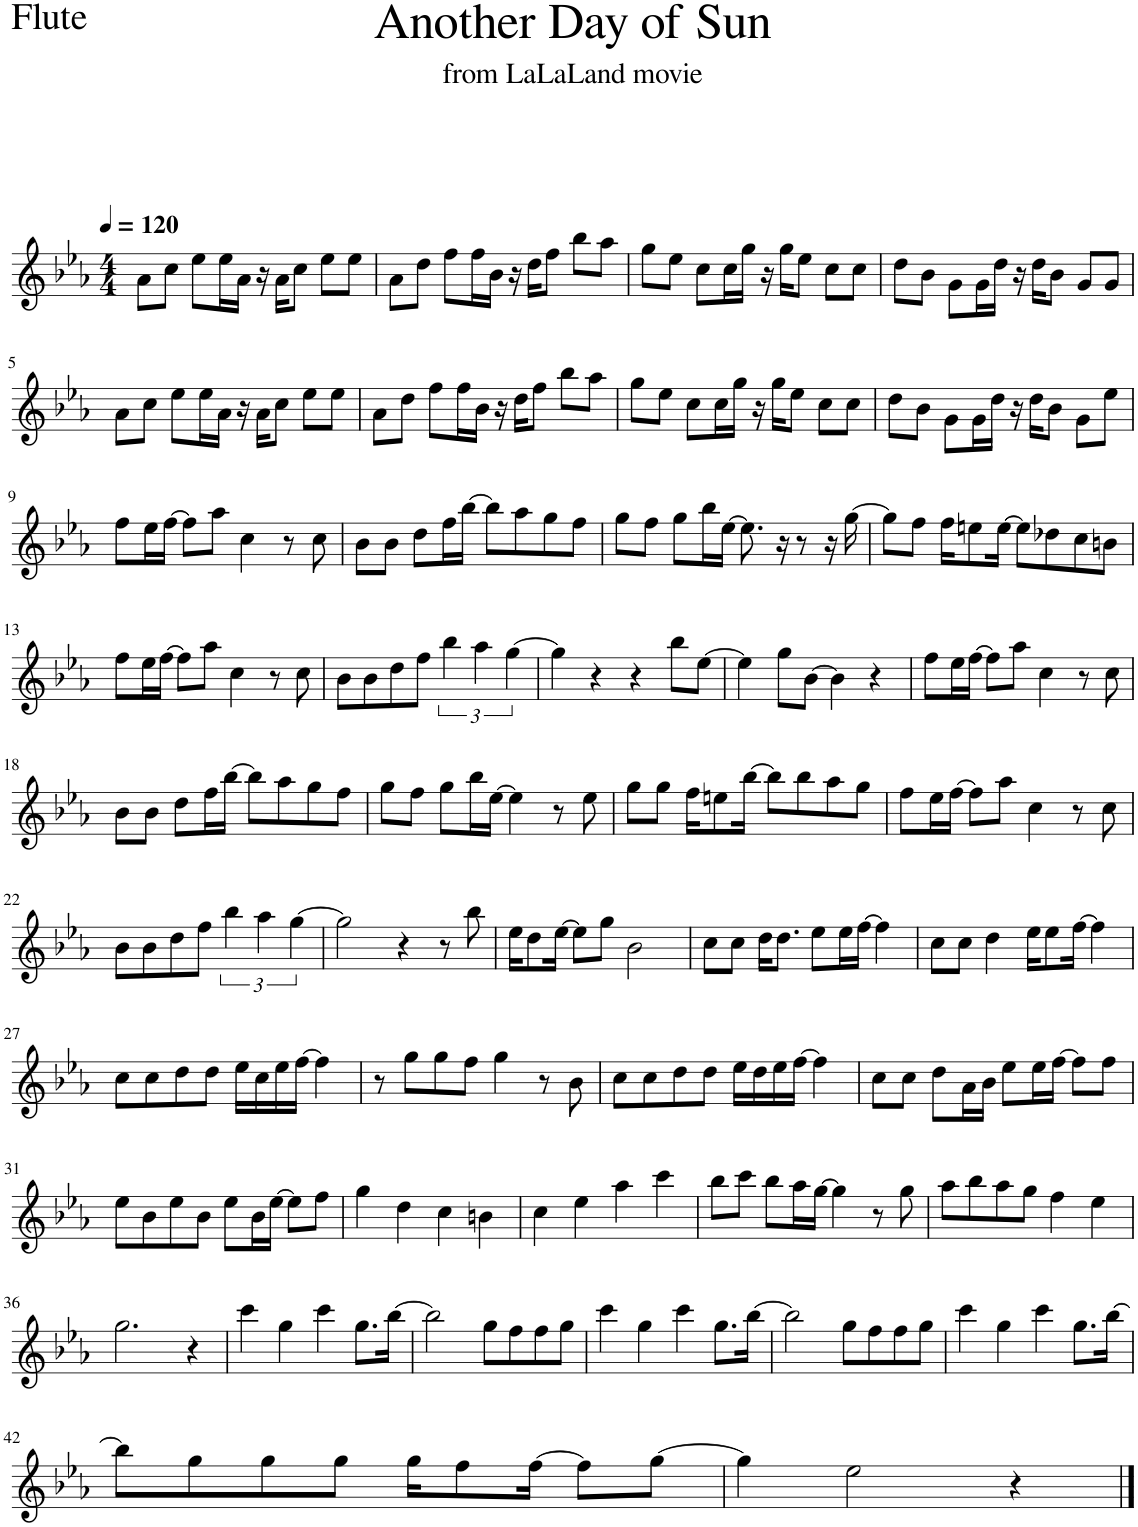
**kern
*part1
*staff1
*I"Flute
*I'Fl.
*clefG2
*k[b-e-a-]
*M4/4
*MM120
=1
8a-\L
8cc\J
8ee-\L
16ee-\L
16a-\JJ
16r
16a-\KL
8cc\J
8ee-\L
8ee-\J
=2
8a-\L
8dd\J
8ff\L
16ff\L
16b-\JJ
16r
16dd\KL
8ff\J
8bb-\L
8aa-\J
=3
8gg\L
8ee-\J
8cc\L
16cc\L
16gg\JJ
16r
16gg\KL
8ee-\J
8cc\L
8cc\J
=4
8dd\L
8b-\J
8g\L
16g\L
16dd\JJ
16r
16dd\KL
8b-\J
8g/L
8g/J
!!LO:LB:g=z
=5
8a-\L
8cc\J
8ee-\L
16ee-\L
16a-\JJ
16r
16a-\KL
8cc\J
8ee-\L
8ee-\J
=6
8a-\L
8dd\J
8ff\L
16ff\L
16b-\JJ
16r
16dd\KL
8ff\J
8bb-\L
8aa-\J
=7
8gg\L
8ee-\J
8cc\L
16cc\L
16gg\JJ
16r
16gg\KL
8ee-\J
8cc\L
8cc\J
=8
8dd\L
8b-\J
8g\L
16g\L
16dd\JJ
16r
16dd\KL
8b-\J
8g\L
8ee-\J
!!LO:LB:g=z
=9
8ff\L
16ee-\L
[16ff\JJ
8ff\L]
8aa-\J
4cc\
8r
8cc\
=10
8b-\L
8b-\J
8dd\L
16ff\L
[16bb-\JJ
8bb-\L]
8aa-\
8gg\
8ff\J
=11
8gg\L
8ff\J
8gg\L
16bb-\L
[16ee-\JJ
8.ee-\]
16r
8r
16r
[16gg\
=12
8gg\L]
8ff\J
16ff\KL
8een\
[16ee\Jk
8ee\L]
8dd-X\
8cc\
8bn\J
!!LO:LB:g=z
=13
8ff\L
16ee-\L
[16ff\JJ
8ff\L]
8aa-\J
4cc\
8r
8cc\
=14
8b-\L
8b-\
8dd\
8ff\J
6bb-\
6aa-\
[6gg\
=15
4gg\]
4r
4r
8bb-\L
[8ee-\J
=16
4ee-\]
8gg\L
[8b-\J
4b-\]
4r
=17
8ff\L
16ee-\L
[16ff\JJ
8ff\L]
8aa-\J
4cc\
8r
8cc\
!!LO:LB:g=z
=18
8b-\L
8b-\J
8dd\L
16ff\L
[16bb-\JJ
8bb-\L]
8aa-\
8gg\
8ff\J
=19
8gg\L
8ff\J
8gg\L
16bb-\L
[16ee-\JJ
4ee-\]
8r
8ee-\
=20
8gg\L
8gg\J
16ff\KL
8een\
[16bb-\Jk
8bb-\L]
8bb-\
8aa-\
8gg\J
=21
8ff\L
16ee-\L
[16ff\JJ
8ff\L]
8aa-\J
4cc\
8r
8cc\
!!LO:LB:g=z
=22
8b-\L
8b-\
8dd\
8ff\J
6bb-\
6aa-\
[6gg\
=23
2gg\]
4r
8r
8bb-\
=24
16ee-\KL
8dd\
[16ee-\Jk
8ee-\L]
8gg\J
2b-\
=25
8cc\L
8cc\J
16dd\KL
8.dd\J
8ee-\L
16ee-\L
[16ff\JJ
4ff\]
=26
8cc\L
8cc\J
4dd\
16ee-\KL
8ee-\
[16ff\Jk
4ff\]
!!LO:LB:g=z
=27
8cc\L
8cc\
8dd\
8dd\J
16ee-\LL
16cc\
16ee-\
[16ff\JJ
4ff\]
=28
8r
8gg\L
8gg\
8ff\J
4gg\
8r
8b-\
=29
8cc\L
8cc\
8dd\
8dd\J
16ee-\LL
16dd\
16ee-\
[16ff\JJ
4ff\]
=30
8cc\L
8cc\J
8dd\L
16a-\L
16b-\JJ
8ee-\L
16ee-\L
[16ff\JJ
8ff\L]
8ff\J
!!LO:LB:g=z
=31
8ee-\L
8b-\
8ee-\
8b-\J
8ee-\L
16b-\L
[16ee-\JJ
8ee-\L]
8ff\J
=32
4gg\
4dd\
4cc\
4bn\
=33
4cc\
4ee-\
4aa-\
4ccc\
=34
8bb-\L
8ccc\J
8bb-\L
16aa-\L
[16gg\JJ
4gg\]
8r
8gg\
=35
8aa-\L
8bb-\
8aa-\
8gg\J
4ff\
4ee-\
!!LO:LB:g=z
=36
2.gg\
4r
=37
4ccc\
4gg\
4ccc\
8.gg\L
[16bb-\Jk
=38
2bb-\]
8gg\L
8ff\
8ff\
8gg\J
=39
4ccc\
4gg\
4ccc\
8.gg\L
[16bb-\Jk
=40
2bb-\]
8gg\L
8ff\
8ff\
8gg\J
=41
4ccc\
4gg\
4ccc\
8.gg\L
[16bb-\Jk
!!LO:LB:g=z
=42
8bb-\L]
8gg\
8gg\
8gg\J
16gg\KL
8ff\
[16ff\Jk
8ff\L]
[8gg\J
=43
4gg\]
2ee-\
4r
==
*-
